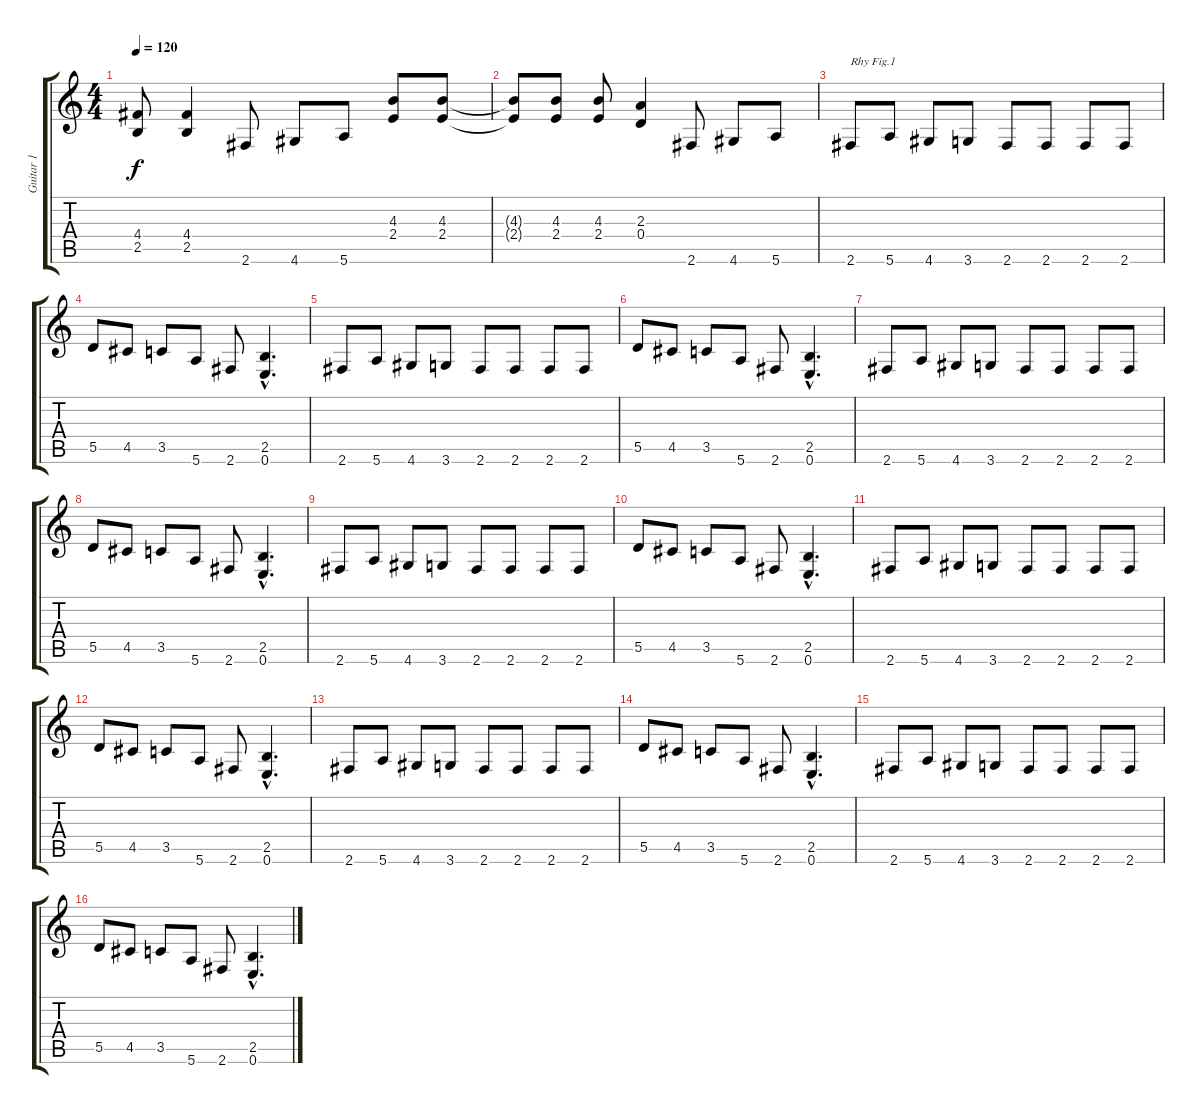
\track ("Guitar 1" "Guitar 1") {instrument distortionguitar}
\staff {score tabs}
\tuning (E4 B3 G3 D3 A2 E2) {hide}
\ts (4 4)
\tempo 120
\clef g2
\ks c
(4.4 2.5).8{dy f} (4.4 2.5).4 2.6.8 4.6.8 5.6.8 (4.3 2.4).8 (4.3 2.4).8 |
(4.3{t} 2.4{t}).8 (4.3 2.4).8 (4.3 2.4).8 (2.3 0.4).4 2.6.8 4.6.8 5.6.8 |
2.6.8{txt "Rhy Fig.1"} 5.6.8 4.6.8 3.6.8 2.6.8 2.6.8 2.6.8 2.6.8 |
5.5.8 4.5.8 3.5.8 5.6.8 2.6.8 (2.5{hac} 0.6{hac}).4{d} |
2.6.8 5.6.8 4.6.8 3.6.8 2.6.8 2.6.8 2.6.8 2.6.8 |
5.5.8 4.5.8 3.5.8 5.6.8 2.6.8 (2.5{hac} 0.6{hac}).4{d} |
2.6.8 5.6.8 4.6.8 3.6.8 2.6.8 2.6.8 2.6.8 2.6.8 |
5.5.8 4.5.8 3.5.8 5.6.8 2.6.8 (2.5{hac} 0.6{hac}).4{d} |
2.6.8 5.6.8 4.6.8 3.6.8 2.6.8 2.6.8 2.6.8 2.6.8 |
5.5.8 4.5.8 3.5.8 5.6.8 2.6.8 (2.5{hac} 0.6{hac}).4{d} |
2.6.8 5.6.8 4.6.8 3.6.8 2.6.8 2.6.8 2.6.8 2.6.8 |
5.5.8 4.5.8 3.5.8 5.6.8 2.6.8 (2.5{hac} 0.6{hac}).4{d} |
2.6.8 5.6.8 4.6.8 3.6.8 2.6.8 2.6.8 2.6.8 2.6.8 |
5.5.8 4.5.8 3.5.8 5.6.8 2.6.8 (2.5{hac} 0.6{hac}).4{d} |
2.6.8 5.6.8 4.6.8 3.6.8 2.6.8 2.6.8 2.6.8 2.6.8 |
5.5.8 4.5.8 3.5.8 5.6.8 2.6.8 (2.5{hac} 0.6{hac}).4{d}
